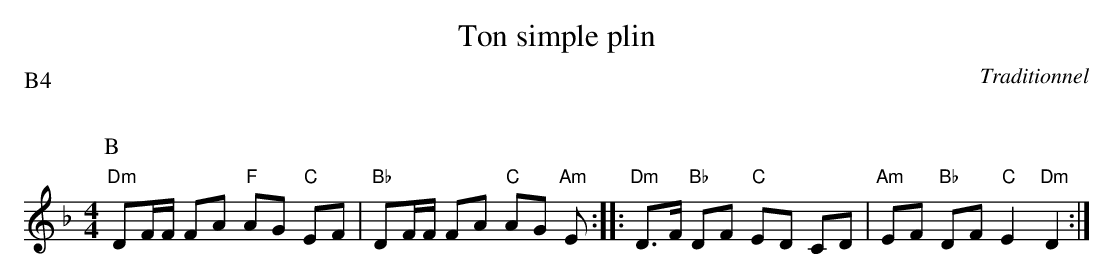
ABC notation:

X:1
T:Ton simple plin
C:Traditionnel
Q:C2=160
P:B4
M:4/4
K:Dm
P:B
\large
"Dm"DF/2F/2 FA "F"AG "C"EF | "Bb"DF/2F/2 FA "C"AG "Am"E ::\
"Dm"D>F "Bb"DF "C"ED CD | "Am"EF "Bb"DF "C"E2 "Dm"D2 :|
\bigskip
